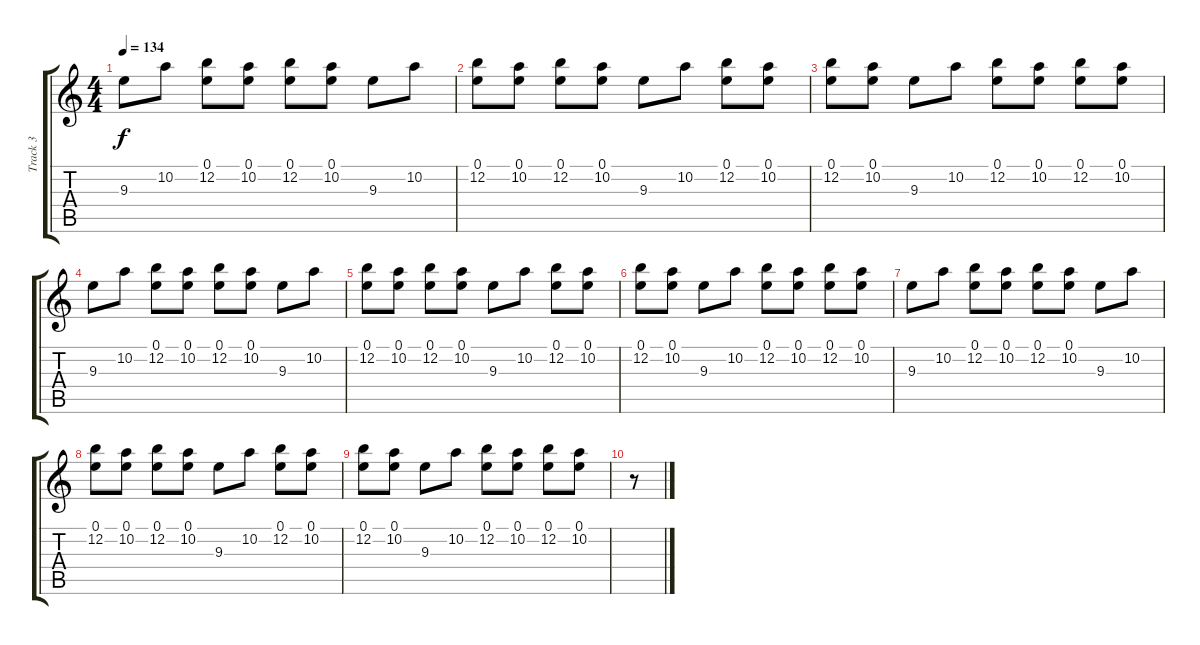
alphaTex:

\track ("Track 3" "Track 3") {instrument overdrivenguitar}
\staff {score tabs}
\tuning (E4 B3 G3 D3 A2 E2) {hide}
\ts (4 4)
\tempo 134
\clef g2
\ks c
9.3.8{dy f} 10.2.8 (0.1 12.2).8 (0.1 10.2).8 (0.1 12.2).8 (0.1 10.2).8 9.3.8 10.2.8 |
(0.1 12.2).8 (0.1 10.2).8 (0.1 12.2).8 (0.1 10.2).8 9.3.8 10.2.8 (0.1 12.2).8 (0.1 10.2).8 |
(0.1 12.2).8 (0.1 10.2).8 9.3.8 10.2.8 (0.1 12.2).8 (0.1 10.2).8 (0.1 12.2).8 (0.1 10.2).8 |
9.3.8 10.2.8 (0.1 12.2).8 (0.1 10.2).8 (0.1 12.2).8 (0.1 10.2).8 9.3.8 10.2.8 |
(0.1 12.2).8 (0.1 10.2).8 (0.1 12.2).8 (0.1 10.2).8 9.3.8 10.2.8 (0.1 12.2).8 (0.1 10.2).8 |
(0.1 12.2).8 (0.1 10.2).8 9.3.8 10.2.8 (0.1 12.2).8 (0.1 10.2).8 (0.1 12.2).8 (0.1 10.2).8 |
9.3.8 10.2.8 (0.1 12.2).8 (0.1 10.2).8 (0.1 12.2).8 (0.1 10.2).8 9.3.8 10.2.8 |
(0.1 12.2).8 (0.1 10.2).8 (0.1 12.2).8 (0.1 10.2).8 9.3.8 10.2.8 (0.1 12.2).8 (0.1 10.2).8 |
(0.1 12.2).8 (0.1 10.2).8 9.3.8 10.2.8 (0.1 12.2).8 (0.1 10.2).8 (0.1 12.2).8 (0.1 10.2).8 |
r.8
